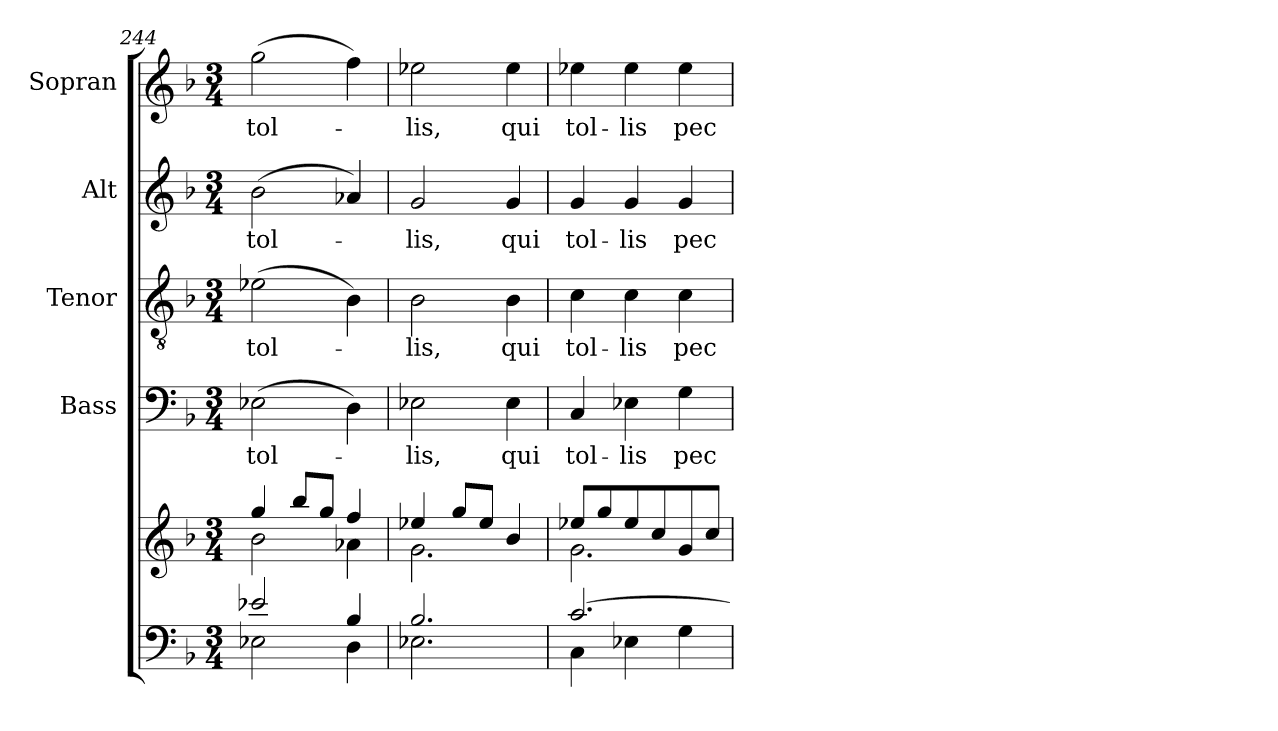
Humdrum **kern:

**kern	**kern	**kern	**text	**kern	**text	**kern	**text	**kern	**text
*part5	*part5	*part4	*part4	*part3	*part3	*part2	*part2	*part1	*part1
*staff6	*staff5	*staff4	*staff4	*staff3	*staff3	*staff2	*staff2	*staff1	*staff1
*	*	*I"Bass	*	*I"Tenor	*	*I"Alt	*	*I"Sopran	*
*	*	*I'B.	*	*I'T.	*	*I'A.	*	*I'S.	*
*clefF4	*clefG2	*clefF4	*	*clefGv2	*	*clefG2	*	*clefG2	*
*k[b-]	*k[b-]	*k[b-]	*	*k[b-]	*	*k[b-]	*	*k[b-]	*
*F:	*F:	*F:	*	*F:	*	*F:	*	*F:	*
*M3/4	*M3/4	*M3/4	*	*M3/4	*	*M3/4	*	*M3/4	*
=244	=244	=244	=244	=244	=244	=244	=244	=244	=244
*^	*^	*	*	*	*	*	*	*	*
!	!	!	!	!	!LO:LY:b	!	!LO:LY:b	!	!LO:LY:b	!	!LO:LY:b
2e-X/	2E-X\	4gg/	2b-\	(>2E-X\	tol-	(>2e-X\	tol-	(>2b-\	tol-	(>2gg\	tol-
.	.	8bb-/L	.	.	.	.	.	.	.	.	.
.	.	8gg/J	.	.	.	.	.	.	.	.	.
4B-/	4D\	4ff/	4a-X\	4D\)	.	4B-\)	.	4a-X/)	.	4ff\)	.
=245	=245	=245	=245	=245	=245	=245	=245	=245	=245	=245	=245
!	!	!	!	!	!LO:LY:b	!	!LO:LY:b	!	!LO:LY:b	!	!LO:LY:b
2.B-/	2.E-X\	4ee-X/	2.g\	2E-X\	-lis,	2B-\	-lis,	2g/	-lis,	2ee-X\	-lis,
.	.	8gg/L	.	.	.	.	.	.	.	.	.
.	.	8ee-/J	.	.	.	.	.	.	.	.	.
!	!	!	!	!	!LO:LY:b	!	!LO:LY:b	!	!LO:LY:b	!	!LO:LY:b
.	.	4b-/	.	4E-\	qui	4B-\	qui	4g/	qui	4ee-\	qui
=246	=246	=246	=246	=246	=246	=246	=246	=246	=246	=246	=246
!	!	!	!	!	!LO:LY:b	!	!LO:LY:b	!	!LO:LY:b	!	!LO:LY:b
[>2.c/	4C\	8ee-X/L	2.g\	4C/	tol-	4c\	tol-	4g/	tol-	4ee-X\	tol-
.	.	8gg/	.	.	.	.	.	.	.	.	.
!	!	!	!	!	!LO:LY:b	!	!LO:LY:b	!	!LO:LY:b	!	!LO:LY:b
.	4E-X\	8ee-/	.	4E-X\	-lis	4c\	-lis	4g/	-lis	4ee-\	-lis
.	.	8cc/	.	.	.	.	.	.	.	.	.
!	!	!	!	!	!LO:LY:b	!	!LO:LY:b	!	!LO:LY:b	!	!LO:LY:b
.	4G\	8g/	.	4G\	pec-	4c\	pec-	4g/	pec-	4ee-\	pec-
.	.	8cc/J	.	.	.	.	.	.	.	.	.
*v	*v	*	*	*	*	*	*	*	*	*	*
*	*v	*v	*	*	*	*	*	*	*	*
=	=	=	=	=	=	=	=	=	=
*-	*-	*-	*-	*-	*-	*-	*-	*-	*-
